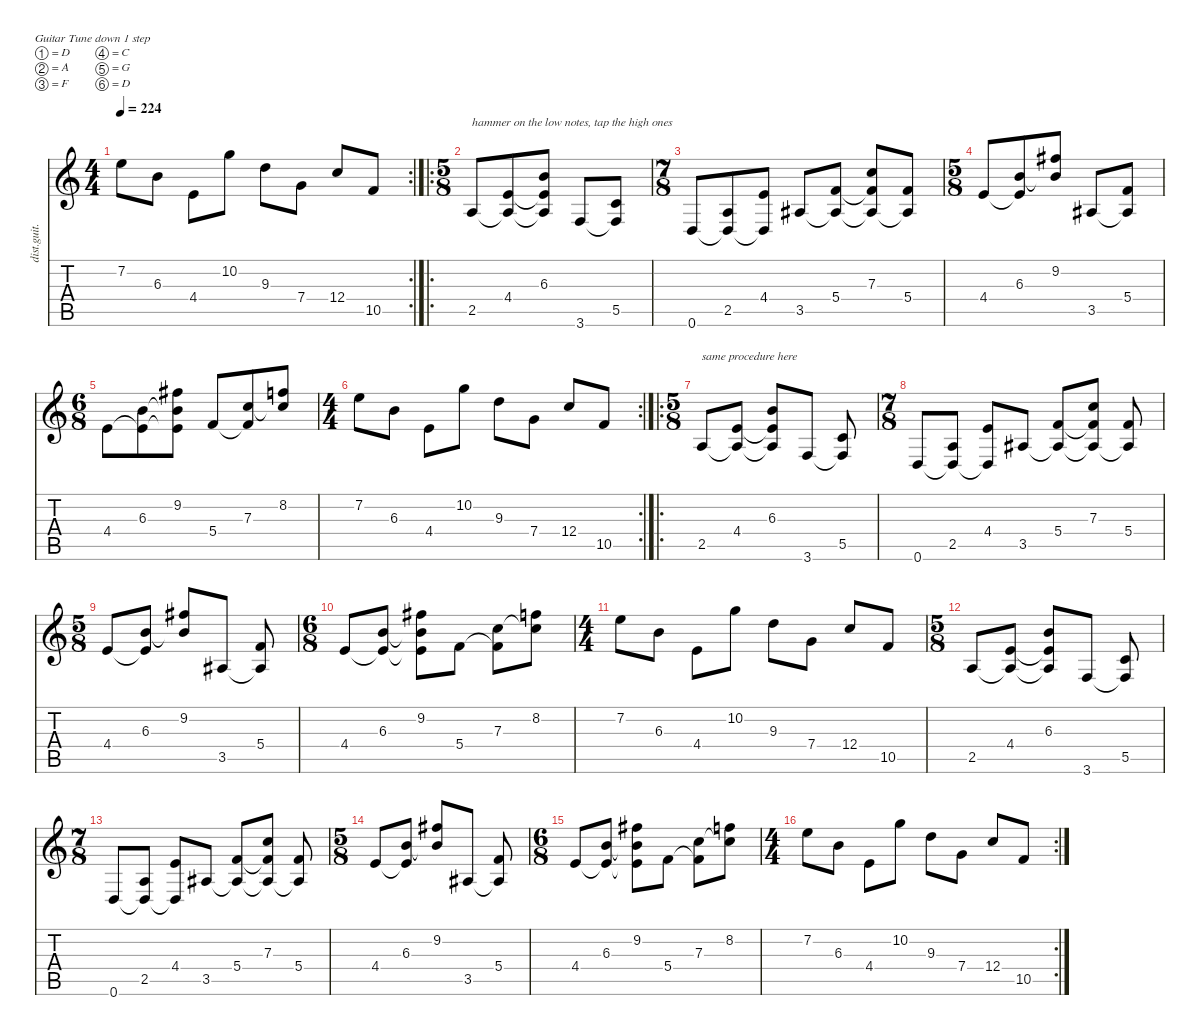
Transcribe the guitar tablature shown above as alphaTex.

\defaultSystemsLayout 4
\hideDynamics
\bracketExtendMode nobrackets
\otherSystemsTrackNameOrientation horizontal
\track ("Steffen Kummerer" "dist.guit.") {instrument distortionguitar}
\staff {score tabs}
\tuning (D4 A3 F3 C3 G2 D2)
\rc 2
\ts (4 4)
\beaming (8 2 2 2 2)
\tempo 224
\clef g2
\ks c
7.2.8{dy f beam Down} 6.3.8{beam Down} 4.4.8{beam Down} 10.2.8{beam Down} 9.3.8{beam Down} 7.4.8{beam Down} 12.4.8{beam Up} 10.5.8{beam Up} |
\ro
\ts (5 8)
\beaming (8 3 2)
2.5.8{txt "hammer on the low notes, tap the high ones" beam Up} (4.4 2.5{t}).8{beam Up} (6.3 4.4{t} 2.5{t}).8{beam Up} 3.6.8{beam Up} (5.5 3.6{t}).8{beam Up} |
\ts (7 8)
\beaming (8 3 2 2)
0.6.8{beam Up} (2.5 0.6{t}).8{beam Up} (4.4 0.6{t}).8{beam Up} 3.5{acc #}.8{beam Up} (5.4 3.5{t acc #}).8{beam Up} (7.3 5.4{t} 3.5{t acc #}).8{beam Up} (5.4 3.5{t acc #}).8{beam Up} |
\ts (5 8)
\beaming (8 3 2)
4.4.8{beam Up} (6.3 4.4{t}).8{beam Up} (9.2{acc #} 6.3{t}).8{beam Up} 3.5{acc #}.8{beam Up} (5.4 3.5{t acc #}).8{beam Up} |
\ts (6 8)
\beaming (8 3 3)
4.4.8{beam Down} (6.3 4.4{t}).8{beam Down} (9.2{acc #} 6.3{t} 4.4{t}).8{beam Down} 5.4.8{beam Up} (7.3 5.4{t}).8{beam Up} (8.2 7.3{t}).8{beam Up} |
\rc 2
\ts (4 4)
\beaming (8 2 2 2 2)
7.2.8{beam Down} 6.3.8{beam Down} 4.4.8{beam Down} 10.2.8{beam Down} 9.3.8{beam Down} 7.4.8{beam Down} 12.4.8{beam Up} 10.5.8{beam Up} |
\ro
\ts (5 8)
\beaming (8 2 2 2 2)
2.5.8{txt "same procedure here" beam Up} (4.4 2.5{t}).8{beam Up} (6.3 4.4{t} 2.5{t}).8{beam Up} 3.6.8{beam Up} (5.5 3.6{t}).8{beam Up} |
\ts (7 8)
\beaming (8 2 2 2 2)
0.6.8{beam Up} (2.5 0.6{t}).8{beam Up} (4.4 0.6{t}).8{beam Up} 3.5{acc #}.8{beam Up} (5.4 3.5{t acc #}).8{beam Up} (7.3 5.4{t} 3.5{t acc #}).8{beam Up} (5.4 3.5{t acc #}).8{beam Up} |
\ts (5 8)
\beaming (8 2 2 2 2)
4.4.8{beam Up} (6.3 4.4{t}).8{beam Up} (9.2{acc #} 6.3{t}).8{beam Up} 3.5{acc #}.8{beam Up} (5.4 3.5{t acc #}).8{beam Up} |
\ts (6 8)
\beaming (8 2 2 2 2)
4.4.8{beam Up} (6.3 4.4{t}).8{beam Up} (9.2{acc #} 6.3{t} 4.4{t}).8{beam Down} 5.4.8{beam Down} (7.3 5.4{t}).8{beam Down} (8.2 7.3{t}).8{beam Down} |
\ts (4 4)
\beaming (8 2 2 2 2)
7.2.8{beam Down} 6.3.8{beam Down} 4.4.8{beam Down} 10.2.8{beam Down} 9.3.8{beam Down} 7.4.8{beam Down} 12.4.8{beam Up} 10.5.8{beam Up} |
\ts (5 8)
\beaming (8 2 2 2 2)
2.5.8{beam Up} (4.4 2.5{t}).8{beam Up} (6.3 4.4{t} 2.5{t}).8{beam Up} 3.6.8{beam Up} (5.5 3.6{t}).8{beam Up} |
\ts (7 8)
\beaming (8 2 2 2 2)
0.6.8{beam Up} (2.5 0.6{t}).8{beam Up} (4.4 0.6{t}).8{beam Up} 3.5{acc #}.8{beam Up} (5.4 3.5{t acc #}).8{beam Up} (7.3 5.4{t} 3.5{t acc #}).8{beam Up} (5.4 3.5{t acc #}).8{beam Up} |
\ts (5 8)
\beaming (8 2 2 2 2)
4.4.8{beam Up} (6.3 4.4{t}).8{beam Up} (9.2{acc #} 6.3{t}).8{beam Up} 3.5{acc #}.8{beam Up} (5.4 3.5{t acc #}).8{beam Up} |
\ts (6 8)
\beaming (8 2 2 2 2)
4.4.8{beam Up} (6.3 4.4{t}).8{beam Up} (9.2{acc #} 6.3{t} 4.4{t}).8{beam Down} 5.4.8{beam Down} (7.3 5.4{t}).8{beam Down} (8.2 7.3{t}).8{beam Down} |
\rc 2
\ts (4 4)
\beaming (8 2 2 2 2)
7.2.8{beam Down} 6.3.8{beam Down} 4.4.8{beam Down} 10.2.8{beam Down} 9.3.8{beam Down} 7.4.8{beam Down} 12.4.8{beam Up} 10.5.8{beam Up}
